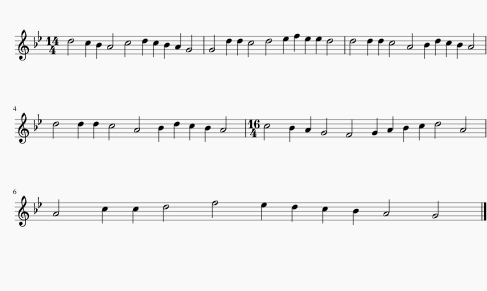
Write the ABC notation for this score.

X:1
L:1/8
M:14/4
I:linebreak $
K:Bb
V:1 treble
V:1
 d4 c2 B2 A4 c4 d2 c2 B2 A2 G4 | G4 d2 d2 c4 d4 e2 f2 e2 e2 d4 | d4 d2 d2 c4 A4 B2 d2 c2 B2 A4 |$ d4 d2 d2 c4 A4 B2 d2 c2 B2 A4 |[M:16/4] c4 B2 A2 G4 F4 G2 A2 B2 c2 d4 A4 |$ %5
 A4 c2 c2 d4 f4 e2 d2 c2 B2 A4 G4 |] %6
